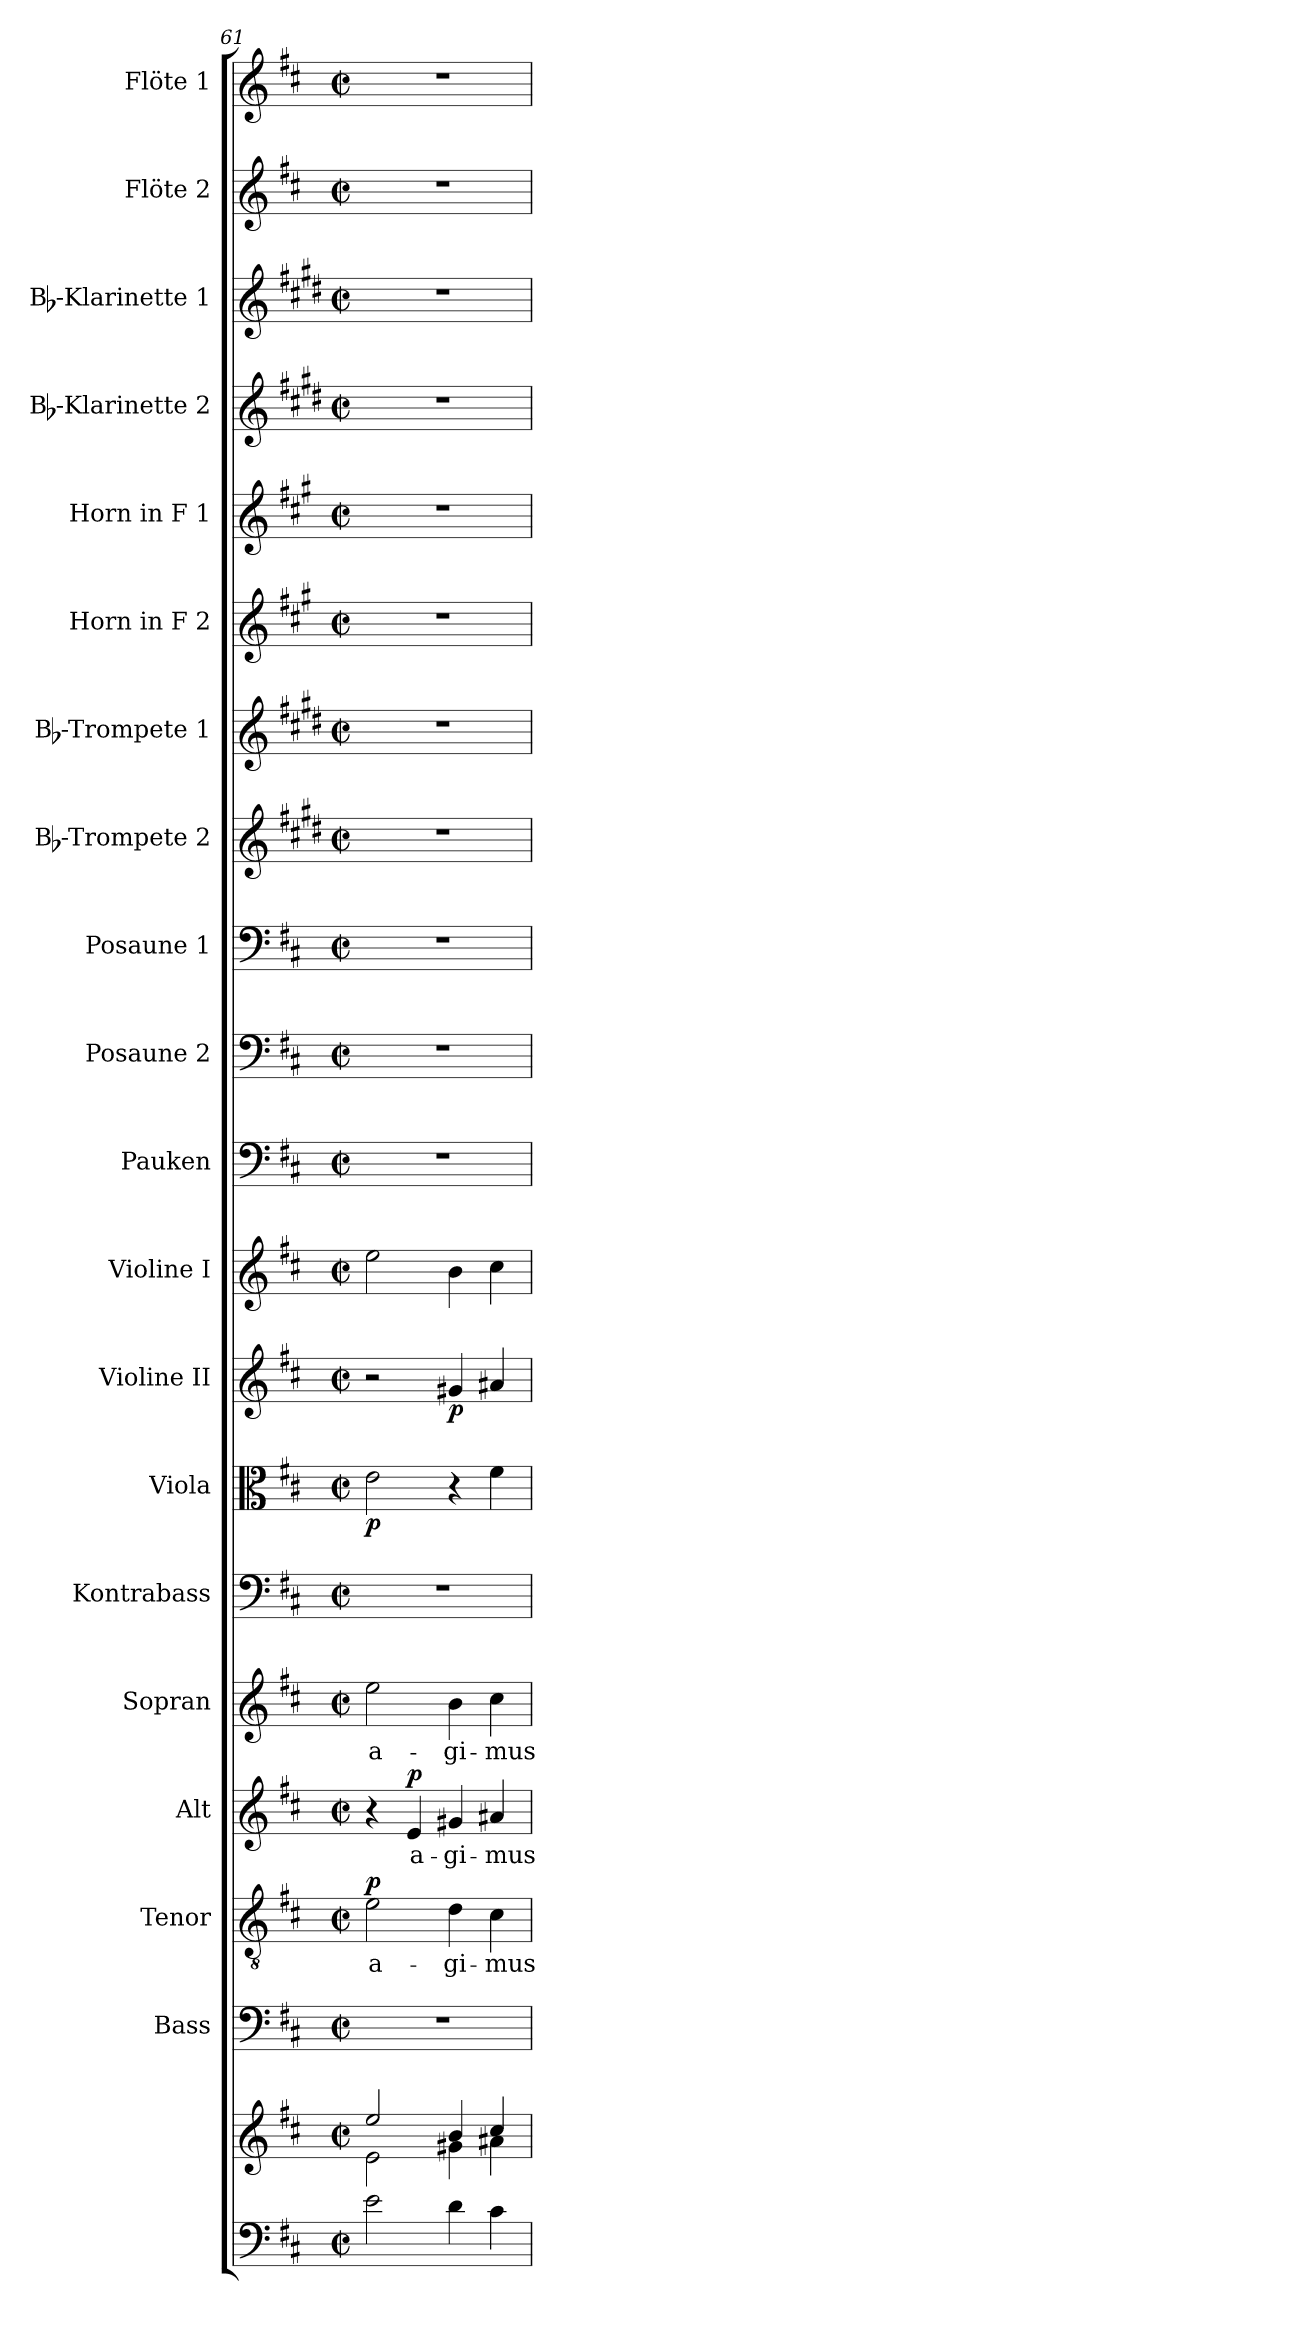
**kern	**kern	**kern	**kern	**text	**dynam	**kern	**text	**dynam	**kern	**text	**kern	**kern	**dynam	**kern	**dynam	**kern	**kern	**kern	**kern	**kern	**kern	**kern	**kern	**kern	**kern	**kern	**kern
*part20	*part20	*part19	*part18	*part18	*part18	*part17	*part17	*part17	*part16	*part16	*part15	*part14	*part14	*part13	*part13	*part12	*part11	*part10	*part9	*part8	*part7	*part6	*part5	*part4	*part3	*part2	*part1
*staff21	*staff20	*staff19	*staff18	*staff18	*staff18	*staff17	*staff17	*staff17	*staff16	*staff16	*staff15	*staff14	*staff14	*staff13	*staff13	*staff12	*staff11	*staff10	*staff9	*staff8	*staff7	*staff6	*staff5	*staff4	*staff3	*staff2	*staff1
*	*	*I"Bass	*I"Tenor	*	*	*I"Alt	*	*	*I"Sopran	*	*I"Kontrabass	*I"Viola	*	*I"Violine II	*	*I"Violine I	*I"Pauken	*I"Posaune 2	*I"Posaune 1	*I"Bb-Trompete 2	*I"Bb-Trompete 1	*I"Horn in F 2	*I"Horn in F 1	*I"Bb-Klarinette 2	*I"Bb-Klarinette 1	*I"Flöte 2	*I"Flöte 1
*	*	*I'B.	*I'T.	*	*	*I'A.	*	*	*I'S.	*	*I'Kb.	*I'Vla.	*	*I'Vl. II	*	*I'Vl. I	*I'Pk.	*I'Pos. 2	*I'Pos. 1	*I'Bb Trp. 2	*I'Bb Trp. 1	*	*	*I'Bb Kl. 2	*I'Bb Kl. 1	*I'Fl. 2	*I'Fl. 1
*clefF4	*clefG2	*clefF4	*clefGv2	*	*	*clefG2	*	*	*clefG2	*	*clefF4	*clefC3	*	*clefG2	*	*clefG2	*clefF4	*clefF4	*clefF4	*clefG2	*clefG2	*clefG2	*clefG2	*clefG2	*clefG2	*clefG2	*clefG2
*	*	*	*	*	*	*	*	*	*	*	*ITrd7c12	*	*	*	*	*	*	*	*	*ITrd1c2	*ITrd1c2	*ITrd4c7	*ITrd4c7	*ITrd1c2	*ITrd1c2	*	*
*k[f#c#]	*k[f#c#]	*k[f#c#]	*k[f#c#]	*	*	*k[f#c#]	*	*	*k[f#c#]	*	*k[f#c#]	*k[f#c#]	*	*k[f#c#]	*	*k[f#c#]	*k[f#c#]	*k[f#c#]	*k[f#c#]	*k[f#c#]	*k[f#c#]	*k[f#c#]	*k[f#c#]	*k[f#c#]	*k[f#c#]	*k[f#c#]	*k[f#c#]
*D:	*D:	*D:	*D:	*	*	*D:	*	*	*D:	*	*D:	*D:	*	*D:	*	*D:	*D:	*D:	*D:	*D:	*D:	*D:	*D:	*D:	*D:	*D:	*D:
*M2/2	*M2/2	*M2/2	*M2/2	*	*	*M2/2	*	*	*M2/2	*	*M2/2	*M2/2	*	*M2/2	*	*M2/2	*M2/2	*M2/2	*M2/2	*M2/2	*M2/2	*M2/2	*M2/2	*M2/2	*M2/2	*M2/2	*M2/2
*met(c|)	*met(c|)	*met(c|)	*met(c|)	*	*	*met(c|)	*	*	*met(c|)	*	*met(c|)	*met(c|)	*	*met(c|)	*	*met(c|)	*met(c|)	*met(c|)	*met(c|)	*met(c|)	*met(c|)	*met(c|)	*met(c|)	*met(c|)	*met(c|)	*met(c|)	*met(c|)
=61	=61	=61	=61	=61	=61	=61	=61	=61	=61	=61	=61	=61	=61	=61	=61	=61	=61	=61	=61	=61	=61	=61	=61	=61	=61	=61	=61
*	*^	*	*	*	*	*	*	*	*	*	*	*	*	*	*	*	*	*	*	*	*	*	*	*	*	*	*
!	!	!	!	!	!LO:LY:b	!LO:DY:a	!	!	!	!	!LO:LY:b	!	!	!LO:DY:b	!	!	!	!	!	!	!	!	!	!	!	!	!	!
2e\	2ee/	2e\	1r	2e\	a-	p	4r	.	.	2ee\	a-	1r	2e\	p	2r	.	2ee\	1r	1r	1r	1r	1r	1r	1r	1r	1r	1r	1r
!	!	!	!	!	!	!	!	!LO:LY:b	!LO:DY:a	!	!	!	!	!	!	!	!	!	!	!	!	!	!	!	!	!	!	!
.	.	.	.	.	.	.	4e/	a-	p	.	.	.	.	.	.	.	.	.	.	.	.	.	.	.	.	.	.	.
!	!	!	!	!	!LO:LY:b	!	!	!LO:LY:b	!	!	!LO:LY:b	!	!	!	!	!LO:DY:b	!	!	!	!	!	!	!	!	!	!	!	!
4d\	4b/	4g#X\	.	4d\	-gi-	.	4g#X/	-gi-	.	4b\	-gi-	.	4r	.	4g#X/	p	4b\	.	.	.	.	.	.	.	.	.	.	.
!	!	!	!	!	!LO:LY:b	!	!	!LO:LY:b	!	!	!LO:LY:b	!	!	!	!	!	!	!	!	!	!	!	!	!	!	!	!	!
4c#\	4cc#/	4a#X\	.	4c#\	-mus	.	4a#X/	-mus	.	4cc#\	-mus	.	4f#\	.	4a#X/	.	4cc#\	.	.	.	.	.	.	.	.	.	.	.
*	*v	*v	*	*	*	*	*	*	*	*	*	*	*	*	*	*	*	*	*	*	*	*	*	*	*	*	*	*
=	=	=	=	=	=	=	=	=	=	=	=	=	=	=	=	=	=	=	=	=	=	=	=	=	=	=	=
*-	*-	*-	*-	*-	*-	*-	*-	*-	*-	*-	*-	*-	*-	*-	*-	*-	*-	*-	*-	*-	*-	*-	*-	*-	*-	*-	*-
